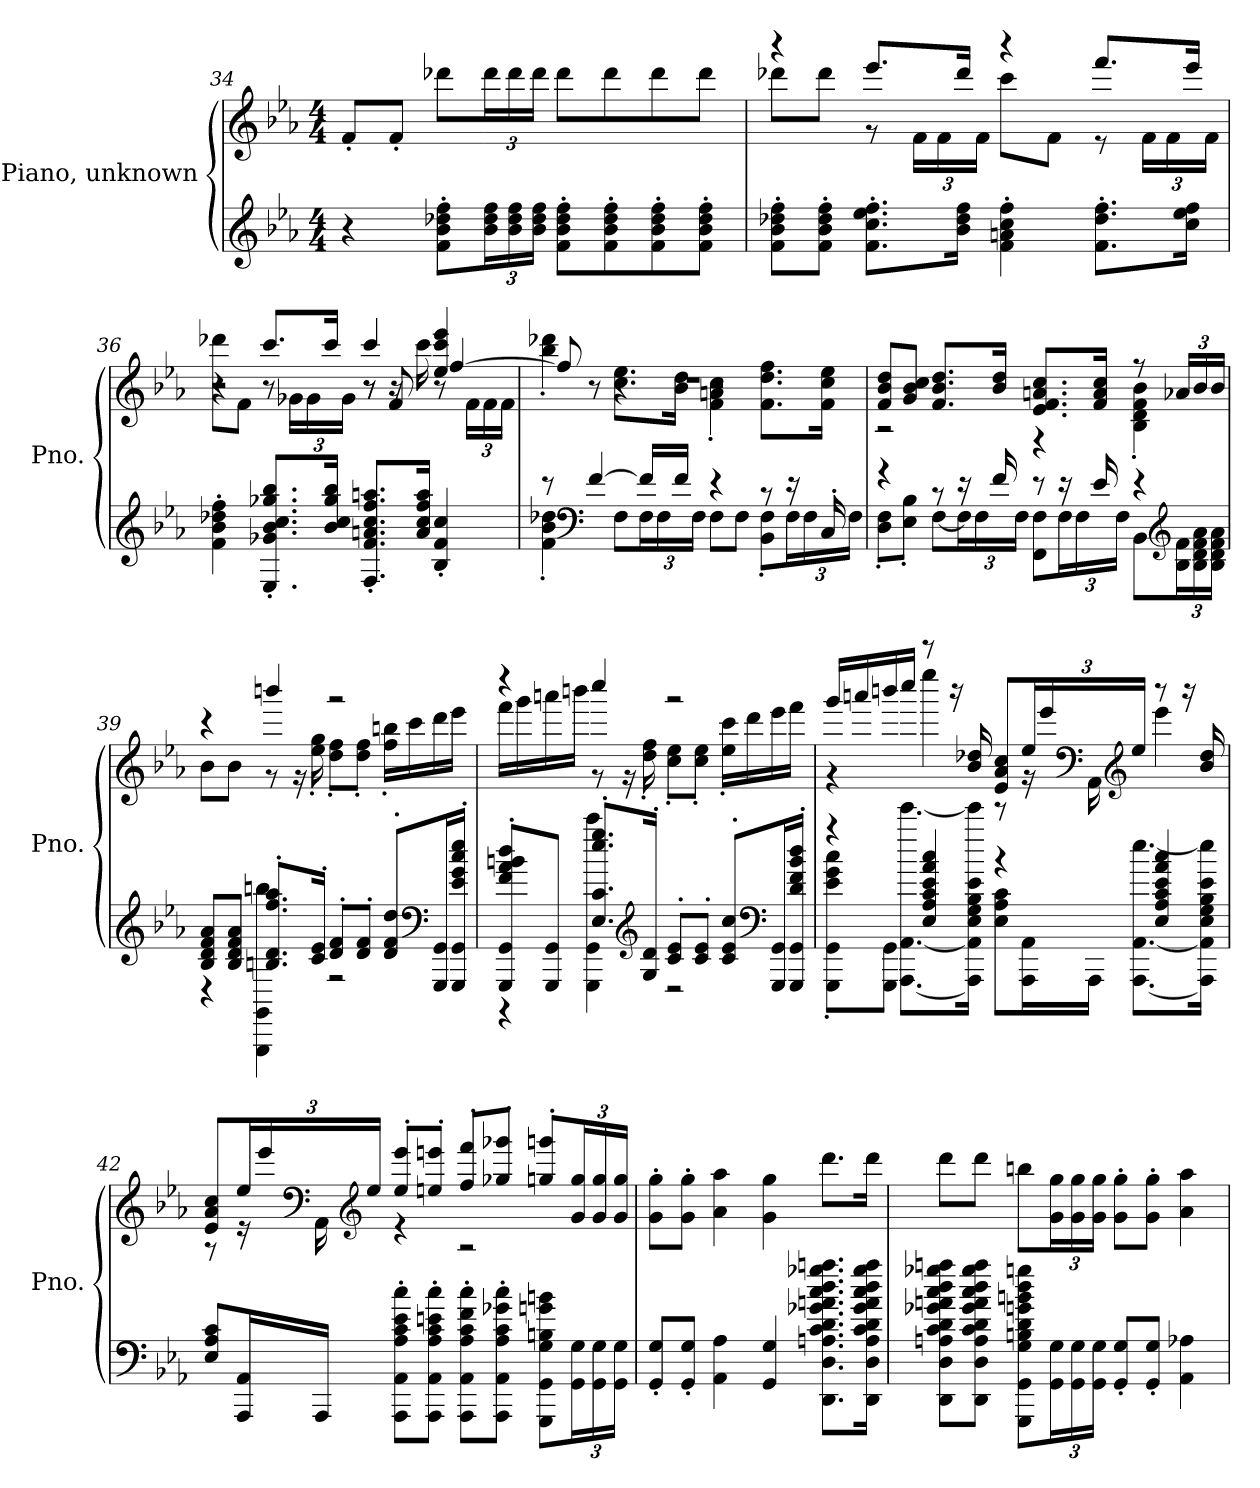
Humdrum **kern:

**kern	**kern
*part1	*part1
*staff2	*staff1
*I"Piano, unknown	*
*I'Pno.	*
*clefG2	*clefG2
*k[b-e-a-]	*k[b-e-a-]
*M4/4	*M4/4
=34	=34
4r	8f'/L
.	8f'/J
8f\' 8b-\' 8dd-X\' 8ff\'L	8ddd-X\L
*Xbrackettup	*Xbrackettup
24b-\ 24dd-\ 24ff\L	24ddd-\L
24b-\ 24dd-\ 24ff\	24ddd-\
24b-\ 24dd-\ 24ff\JJ	24ddd-\JJ
8f\' 8b-\' 8dd-\' 8ff\'L	8ddd-\L
8f\' 8b-\' 8dd-\' 8ff\'	8ddd-\
8f\' 8b-\' 8dd-\' 8ff\'	8ddd-\
8f\' 8b-\' 8dd-\' 8ff\'J	8ddd-\J
!!LO:LB:g=z
=35	=35
*	*^
8f\' 8b-\' 8dd-X\' 8ff\'L	4r	8ddd-X\L
8f\' 8b-\' 8dd-\' 8ff\'J	.	8ddd-\J
8.f\' 8.cc\' 8.ee-\' 8.ff\'L	8.eee-/L	8r
.	.	24f\LL
.	.	24f\
16b-\ 16dd-\ 16ff\Jk	16ddd-/Jk	.
.	.	24f\JJ
4f\' 4an\' 4cc\' 4ff\'	4r	8ccc\L
.	.	8f\J
8.f\' 8.dd-\' 8.ff\'L	8.fff/L	8r
.	.	24f\LL
.	.	24f\
16cc\ 16ee-\ 16ff\Jk	16eee-/Jk	.
.	.	24f\JJ
=36	=36	=36
*	*	*^
4f\' 4b-\' 4dd-X\' 4ff\'	4r	8ddd-X\L	2r
.	.	8f\J	.
8.E-/' 8.g-X/' 8.b-/' 8.cc/' 8.gg-X/' 8.bb-/'L	8.ccc/L	8r	.
.	.	24g-X\LL	.
.	.	24g-\	.
16b-/ 16cc/ 16gg-/ 16bb-/Jk	16ccc/Jk	.	.
.	.	24g-\JJ	.
8.F/' 8.f/' 8.an/' 8.cc/' 8.ff/' 8.aan/'L	4ccc/	8r	8r
.	.	16r	8f/
16a/ 16cc/ 16ff/ 16aa/Jk	.	16ccc\	.
4B-/' 4f/' 4cc/'	4ee-/ 4ccc/ 4eee-/	8r	[4ff/
.	.	24f\LL	.
.	.	24f\	.
.	.	24f\JJ	.
!!LO:LB:g=z	!!	!!
=37	=37	=37	=37
*^	*	*	*
8r	4f\' 4b-\' 4dd-X\'	1r	4bb-\' 4ddd-X\'	8ff/]
*clefF4	*	*	*	*
[4f/	.	.	.	8r
.	8F\L	.	8.cc\ 8.ee-\L	4r
16f/LL]	24F\L	.	.	.
.	24F\	.	.	.
16f/JJ	.	.	16b-\ 16dd\Jk	.
.	24F\JJ	.	.	.
4r	8F\L	.	4f\' 4an\' 4cc\'	2r
.	8F\J	.	.	.
8r	8BB-\' 8F\'L	.	8.f\ 8.dd\ 8.ff\L	.
16r	24F\L	.	.	.
.	24F\	.	.	.
16C'/	.	.	16f\ 16cc\ 16ee-\Jk	.
.	24F\JJ	.	.	.
*	*	*	*v	*v
=38	=38	=38	=38
4r	8D\' 8F\'L	8f/ 8b-/ 8dd/L	2r
.	8E-\' 8B-\'J	8g/ 8b-/ 8cc/J	.
8r	[8F\L	8.f/ 8.b-/ 8.dd/L	.
16r	24F\L]	.	.
.	24F\	.	.
16f/	.	16b-/ 16dd/Jk	.
.	24F\JJ	.	.
8r	8FF\ 8F\L	8.e-/ 8.f/ 8.an/ 8.cc/L	4r
16r	24F\L	.	.
.	24F\	.	.
16e-/	.	16f/ 16a/ 16cc/Jk	.
.	24F\JJ	.	.
4r	8BB-\L	8r	4B-\' 4d\' 4f\' 4b-\'
*clefG2	*	*	*
.	24B-\ 24f\L	24a-X/LL	.
.	24B-\ 24d\ 24f\ 24a-\	24b-/	.
.	24B-\ 24d\ 24f\ 24a-\JJ	24b-/JJ	.
!!LO:PB:g=z	!!
=39	=39	=39	=39
8B-/ 8d/ 8f/ 8a-/L	4r	4r	8b-\L
8B-/ 8d/ 8f/ 8a-/J	.	.	8b-\J
8.Bn/' 8.d/' 8.ff/' 8.aa-/'L	4GGG\ 4GG\ 4bbn\	4bbbn/	8r
.	.	.	16r
16c/' 16e-/'Jk	.	.	16ee-\' 16gg\'
8d/' 8f/'L	2r	2r	8dd\' 8ff\'L
8d/' 8f/'J	.	.	8dd\' 8ff\'J
8d/' 8f/' 8dd/'L	.	.	16ff\' 16bbn\'LL
.	.	.	16ccc\
*clefF4	*	*	*
16GGG/ 16GG/L	.	.	16ddd\
16GGG/' 16GG/' 16e-/' 16g/' 16cc/' 16ee-/'JJ	.	.	16eee-\JJ
=40	=40	=40	=40
8GGG/' 8GG/' 8f/' 8a-/' 8bn/' 8dd/'L	4r	4r	16fff\LL
.	.	.	16ggg\
8GGG/ 8GG/J	.	.	16aaan\
.	.	.	16bbbn\JJ
8.E-/' 8.c/' 8.ee-/' 8.gg/'L	4GGG\ 4GG\ 4ccc\	4cccc/	8r
.	.	.	16r
*clefG2	*	*	*
16G/' 16d/'Jk	.	.	16dd\' 16ff\'
8c/' 8e-/'L	2r	2r	8cc\' 8ee-\'L
8c/' 8e-/'J	.	.	8cc\' 8ee-\'J
8c/' 8e-/' 8cc/'L	.	.	16ee-\' 16ccc\'LL
.	.	.	16ddd\
*clefF4	*	*	*
16GGG/ 16GG/L	.	.	16eee-\
16GGG/' 16GG/' 16d/' 16f/' 16b/' 16dd/'JJ	.	.	16fff\JJ
!!LO:LB:g=z	!!
=41	=41	=41	=41
4r	8GGG\' 8GG\' 8e-\' 8g\' 8cc\'L	16ggg/LL	4r
.	.	16aaan/	.
.	8GGG\ 8GG\J	16bbbn/	.
.	.	16cccc/JJ	.
4E-/ 4A-/ 4c/ 4e-/ 4a-/ 4cc/	[8.AAA-\ [8.AA-\ [8.eee-\L	8r	4eeee-\
.	.	16r	.
.	16AAA-\] 16AA-\] 16E-\ 16G\ 16B-\ 16e-\ 16eee-\]Jk	16b-/ 16dd-X/	.
4r	8E-\ 8A-\ 8c\L	8e-/ 8a-/ 8cc/L	8r
.	16AAA-\ 16AA-\L	24ee-/L	16r
.	.	24eee-/	.
*	*	*clefF4	*
.	16AAA-\JJ	.	16AA-\
*	*	*clefG2	*
.	.	24ee-/JJ	.
4E-/ 4A-/ 4c/ 4e-/ 4a-/ 4cc/	[8.AAA-\ [8.AA-\ [8.ee-\L	8r	4eee-\
.	.	16r	.
.	16AAA-\] 16AA-\] 16E-\ 16G\ 16B-\ 16e-\ 16ee-\]Jk	16b-/ 16dd-/	.
*v	*v	*	*
=42	=42	=42
8E-/ 8A-/ 8c/L	8e-/ 8a-/ 8cc/L	8r
16AAA-/ 16AA-/L	24ee-/L	16r
.	24eee-/	.
*	*clefF4	*
16AAA-/JJ	.	16AA-\
*	*clefG2	*
.	24ee-/JJ	.
8AAA-\' 8AA-\' 8A-\' 8c\' 8e-\' 8cc\'L	8ee-/' 8eee-/'L	4r
8AAA-\' 8AA-\' 8A-\' 8c\' 8en\' 8cc\'J	8een/' 8eeen/'J	.
8AAA-\' 8AA-\' 8A-\' 8c\' 8f\' 8cc\'L	8ff/' 8fff/'L	2r
8AAA-\' 8AA-\' 8A-\' 8c\' 8g-X\' 8cc\'J	8gg-X/' 8ggg-X/'J	.
8GGG\ 8GG\ 8G\ 8Bn\ 8gn\ 8bn\L	8ggn/' 8gggn/'L	.
24GG\ 24G\L	24g/ 24gg/L	.
24GG\ 24G\	24g/ 24gg/	.
24GG\ 24G\JJ	24g/ 24gg/JJ	.
*	*v	*v
!!LO:LB:g=z
=43	=43
8GG/' 8G/'L	8g\' 8gg\'L
8GG/' 8G/'J	8g\' 8gg\'J
4AA-\ 4A-\	4a-\ 4aa-\
4GG/ 4G/	4g\ 4gg\
8.DD\ 8.D\ 8.An\ 8.c\ 8.d\ 8.g-X\ 8.an\ 8.cc\ 8.dd\ 8.gg-X\ 8.aan\L	8.ddd\L
16DD\ 16D\ 16A\ 16c\ 16d\ 16g-\ 16a\ 16cc\ 16dd\ 16gg-\ 16aa\Jk	16ddd\Jk
=44	=44
8DD\ 8D\ 8An\ 8c\ 8d\ 8g-X\ 8an\ 8cc\ 8dd\ 8gg-X\ 8aan\L	8ddd\L
8DD\ 8D\ 8A\ 8c\ 8d\ 8g-\ 8a\ 8cc\ 8dd\ 8gg-\ 8aa\J	8ddd\J
8GGG\ 8GG\ 8G\ 8Bn\ 8d\ 8gn\ 8bn\ 8dd\ 8ggn\L	8bbn\L
24GG\ 24G\L	24g\ 24gg\L
24GG\ 24G\	24g\ 24gg\
24GG\ 24G\JJ	24g\ 24gg\JJ
8GG/' 8G/'L	8g\' 8gg\'L
8GG/' 8G/'J	8g\' 8gg\'J
4AA-\ 4A-X\	4a-\ 4aa-\
=	=
*-	*-
